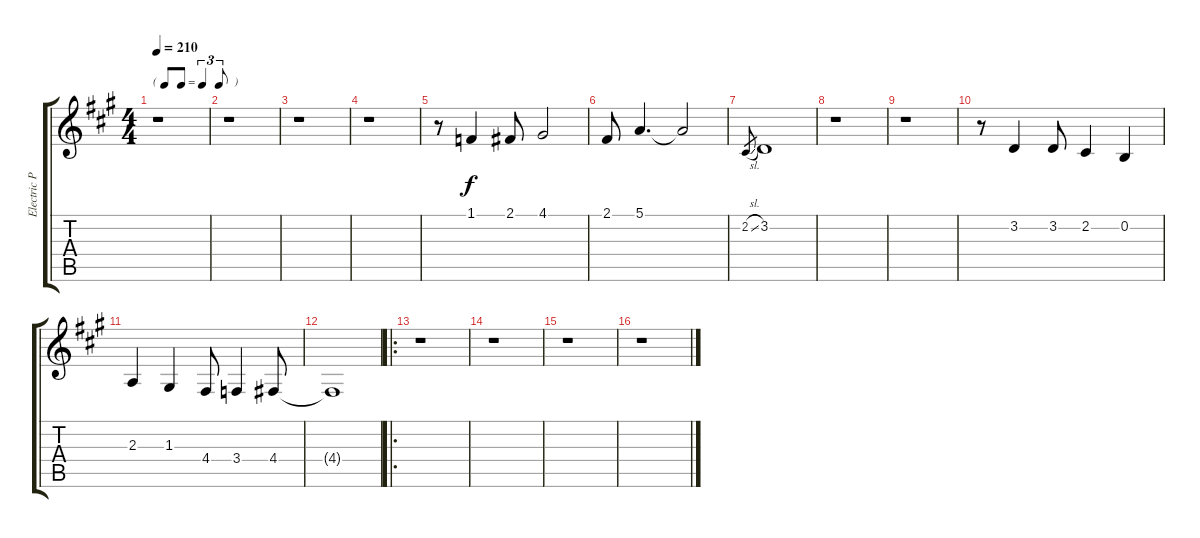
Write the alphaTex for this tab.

\track ("Electric Piano" "Electric P") {instrument electricgrandpiano}
\staff {score tabs}
\tuning (E4 B3 G3 D3 A2 E2) {hide}
\ts (4 4)
\tf triplet8th
\tempo 210
\clef g2
\ks a
r.1{dy f} |
r.1 |
r.1 |
r.1 |
r.8 1.1.4 2.1.8 4.1.2 |
2.1.8 5.1.4{d} 5.1{t}.2 |
2.2{sl}.8{gr} 3.2.1 |
r.1 |
r.1 |
r.8 3.2.4 3.2.8 2.2.4 0.2.4 |
2.3.4 1.3.4 4.4.8 3.4.4 4.4.8 |
4.4{t}.1 |
\ro
r.1 |
r.1 |
r.1 |
r.1
